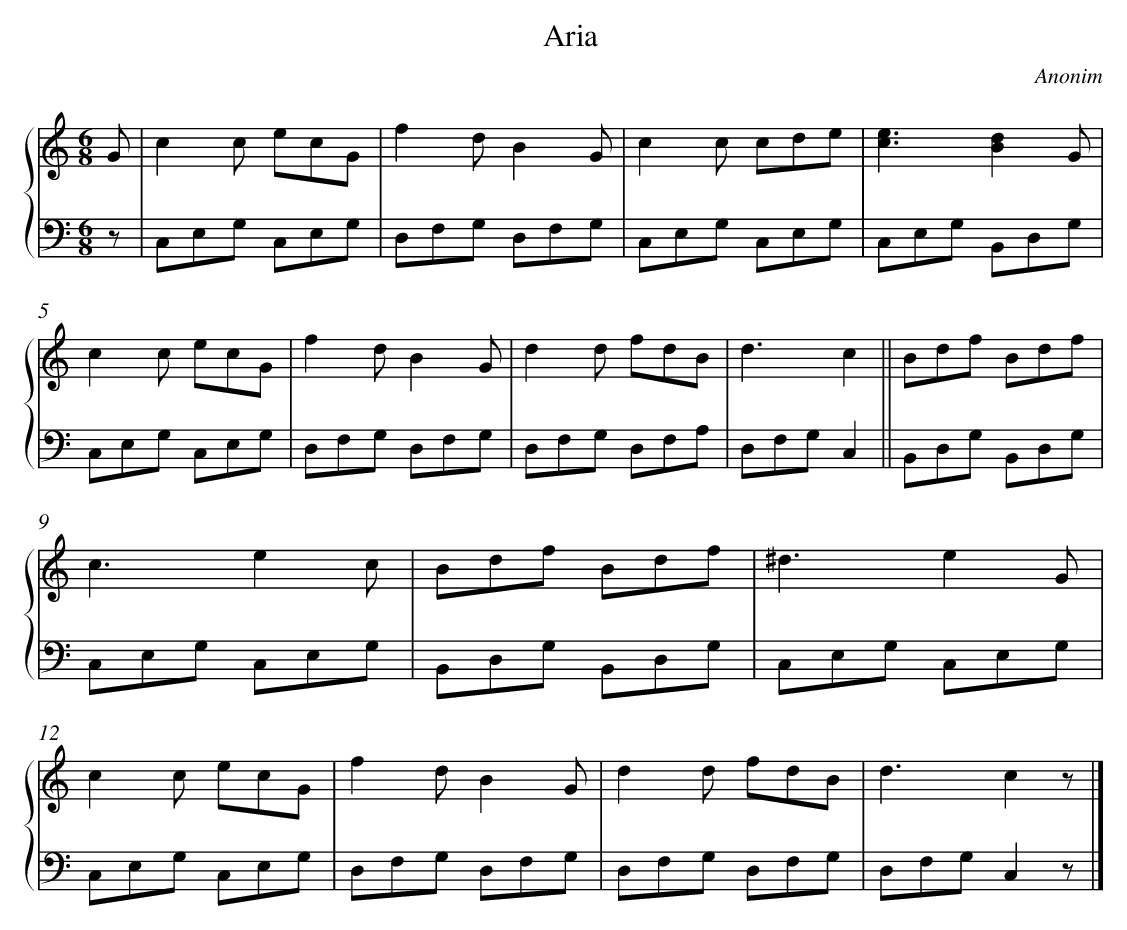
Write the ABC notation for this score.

X:1
T: Aria
C: Anonim
L: 1/8
M: 6/8
%%staves {1 2}
V: 1 clef=treble
V: 2 clef=bass
K: C
[V:1] G [I:setbarnb 1]|
[V:2] z |
[V:1] c2c ecG |
[V:2] C,E,G, C,E,G, |
[V:1] f2dB2G |
[V:2] D,F,G, D,F,G, |
[V:1] c2c cde |
[V:2] C,E,G, C,E,G, |
[V:1] [e3c3][d2B2]G |
[V:2] C,E,G, B,,D,G, |
[V:1] c2c ecG |
[V:2] C,E,G, C,E,G, |
[V:1] f2dB2G |
[V:2] D,F,G, D,F,G, |
[V:1] d2d fdB |
[V:2] D,F,G, D,F,A, |
[V:1] d3c2 ||
[V:2] D,F,G,C,2 ||
[V:1] Bdf Bdf |
[V:2] B,,D,G, B,,D,G, |
[V:1] c3e2c |
[V:2] C,E,G, C,E,G, |
[V:1] Bdf Bdf |
[V:2] B,,D,G, B,,D,G, |
[V:1] ^d3e2G |
[V:2] C,E,G, C,E,G, |
[V:1] c2c ecG |
[V:2] C,E,G, C,E,G, |
[V:1] f2dB2G |
[V:2] D,F,G, D,F,G, |
[V:1] d2d fdB |
[V:2] D,F,G, D,F,G, |
[V:1] d3c2z |]
[V:2] D,F,G,C,2z |]
